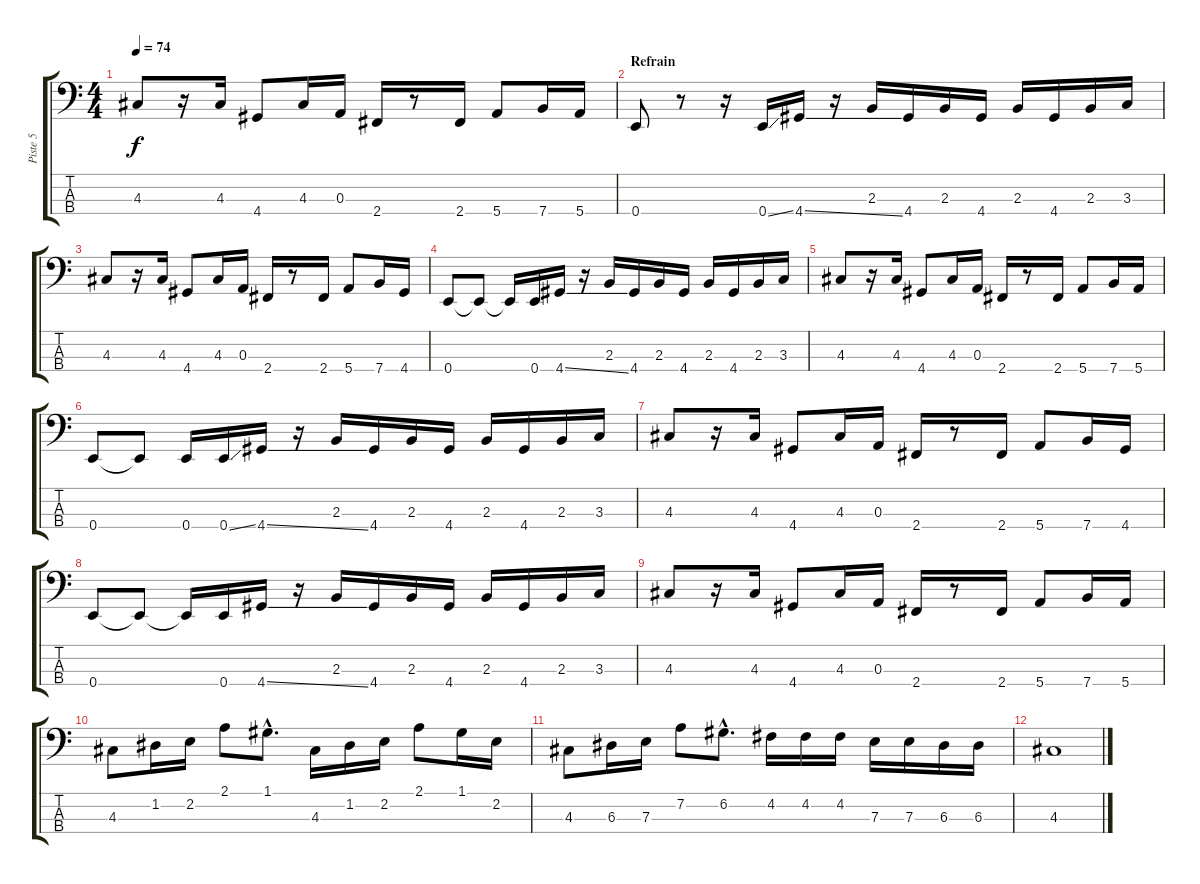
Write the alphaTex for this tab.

\track ("Piste 5" "Piste 5") {instrument electricbassfinger}
\staff {score tabs}
\tuning (G2 D2 A1 E1) {hide}
\ts (4 4)
\tempo 74
\clef f4
\ks c
4.3.8{dy f} r.16 4.3.16 4.4.8 4.3.16 0.3.16 2.4.16 r.8 2.4.16 5.4.8 7.4.16 5.4.16 |
\section ("" "Refrain")
0.4.8 r.8 r.16 0.4{ss}.16 4.4{ss}.16 r.16 2.3.16 4.4.16 2.3.16 4.4.16 2.3.16 4.4.16 2.3.16 3.3.16 |
4.3.8 r.16 4.3.16 4.4.8 4.3.16 0.3.16 2.4.16 r.8 2.4.16 5.4.8 7.4.16 4.4.16 |
0.4.8 0.4{t}.8 0.4{t}.16 0.4.16 4.4{ss}.16 r.16 2.3.16 4.4.16 2.3.16 4.4.16 2.3.16 4.4.16 2.3.16 3.3.16 |
4.3.8 r.16 4.3.16 4.4.8 4.3.16 0.3.16 2.4.16 r.8 2.4.16 5.4.8 7.4.16 5.4.16 |
0.4.8 0.4{t}.8 0.4.16 0.4{ss}.16 4.4{ss}.16 r.16 2.3.16 4.4.16 2.3.16 4.4.16 2.3.16 4.4.16 2.3.16 3.3.16 |
4.3.8 r.16 4.3.16 4.4.8 4.3.16 0.3.16 2.4.16 r.8 2.4.16 5.4.8 7.4.16 4.4.16 |
0.4.8 0.4{t}.8 0.4{t}.16 0.4.16 4.4{ss}.16 r.16 2.3.16 4.4.16 2.3.16 4.4.16 2.3.16 4.4.16 2.3.16 3.3.16 |
4.3.8 r.16 4.3.16 4.4.8 4.3.16 0.3.16 2.4.16 r.8 2.4.16 5.4.8 7.4.16 5.4.16 |
4.3.8 1.2.16 2.2.16 2.1.8 1.1{hac}.8{d} 4.3.16 1.2.16 2.2.16 2.1.8 1.1.16 2.2.16 |
4.3.8 6.3.16 7.3.16 7.2.8 6.2{hac}.8{d} 4.2.16 4.2.16 4.2.16 7.3.16 7.3.16 6.3.16 6.3.16 |
4.3.1
